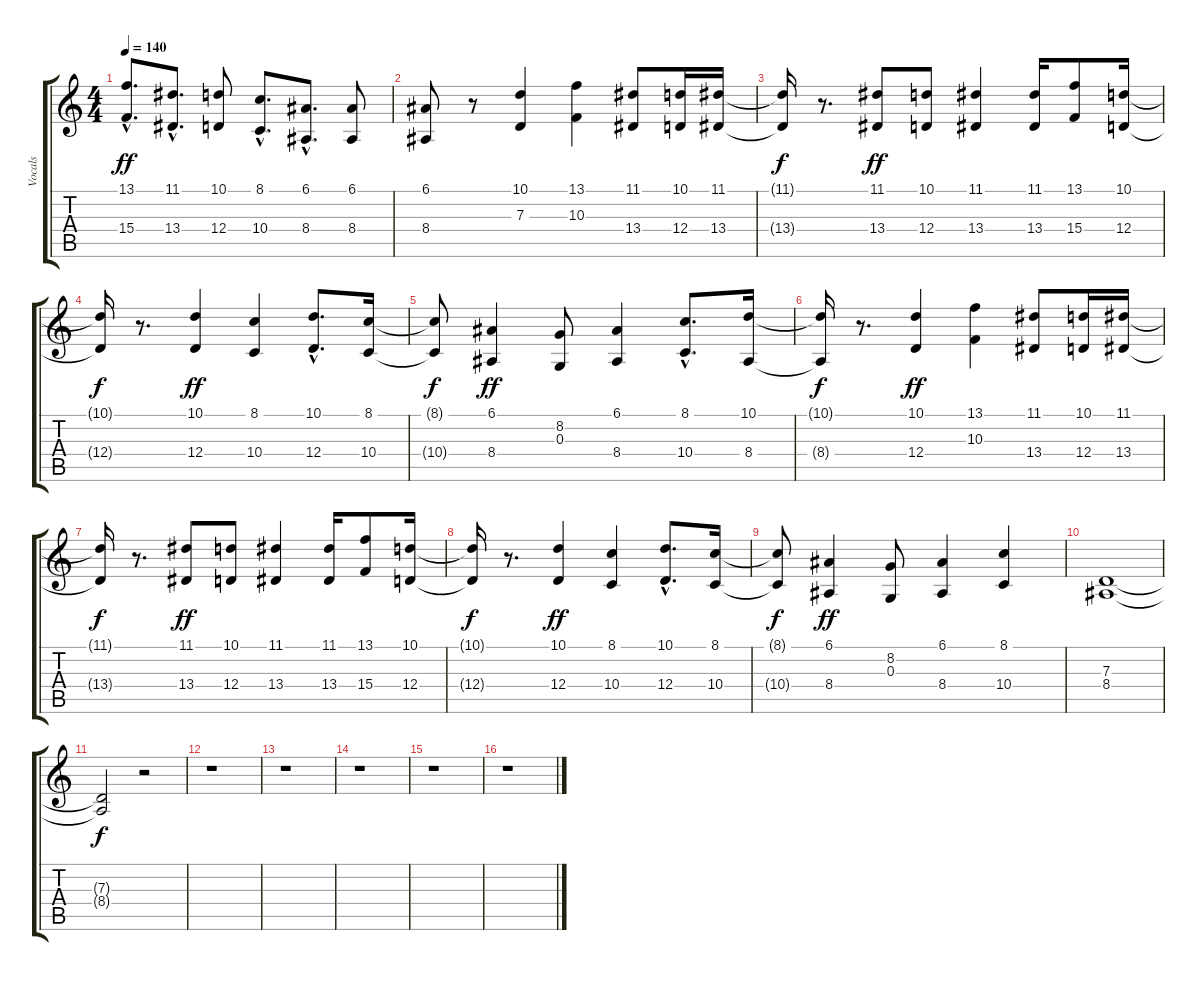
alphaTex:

\track ("Vocals" "Vocals") {instrument lead2sawtooth}
\staff {score tabs}
\tuning (E4 B3 G3 D3 A2 E2) {hide}
\ts (4 4)
\tempo 140
\clef g2
\ks c
(13.1{hac} 15.4{hac}).8{d dy ff} (11.1{hac} 13.4{hac}).8{d} (10.1 12.4).8 (8.1{hac} 10.4{hac}).8{d} (6.1{hac} 8.4{hac}).8{d} (6.1 8.4).8 |
(6.1 8.4).8 r.8 (10.1 7.3).4 (13.1 10.3).4 (11.1 13.4).8 (10.1 12.4).16 (11.1 13.4).16 |
(11.1{t} 13.4{t}).16{dy f} r.8{d} (11.1 13.4).8{dy ff} (10.1 12.4).8 (11.1 13.4).4 (11.1 13.4).16 (13.1 15.4).8 (10.1 12.4).16 |
(10.1{t} 12.4{t}).16{dy f} r.8{d} (10.1 12.4).4{dy ff} (8.1 10.4).4 (10.1{hac} 12.4{hac}).8{d} (8.1 10.4).16 |
(8.1{t} 10.4{t}).8{dy f} (6.1 8.4).4{dy ff} (8.2 0.3).8 (6.1 8.4).4 (8.1{hac} 10.4{hac}).8{d} (10.1 8.4).16 |
(10.1{t} 8.4{t}).16{dy f} r.8{d} (10.1 12.4).4{dy ff} (13.1 10.3).4 (11.1 13.4).8 (10.1 12.4).16 (11.1 13.4).16 |
(11.1{t} 13.4{t}).16{dy f} r.8{d} (11.1 13.4).8{dy ff} (10.1 12.4).8 (11.1 13.4).4 (11.1 13.4).16 (13.1 15.4).8 (10.1 12.4).16 |
(10.1{t} 12.4{t}).16{dy f} r.8{d} (10.1 12.4).4{dy ff} (8.1 10.4).4 (10.1{hac} 12.4{hac}).8{d} (8.1 10.4).16 |
(8.1{t} 10.4{t}).8{dy f} (6.1 8.4).4{dy ff} (8.2 0.3).8 (6.1 8.4).4 (8.1 10.4).4 |
(7.3 8.4).1 |
(7.3{t} 8.4{t}).2{dy f} r.2 |
r.1 |
r.1 |
r.1 |
r.1 |
r.1
